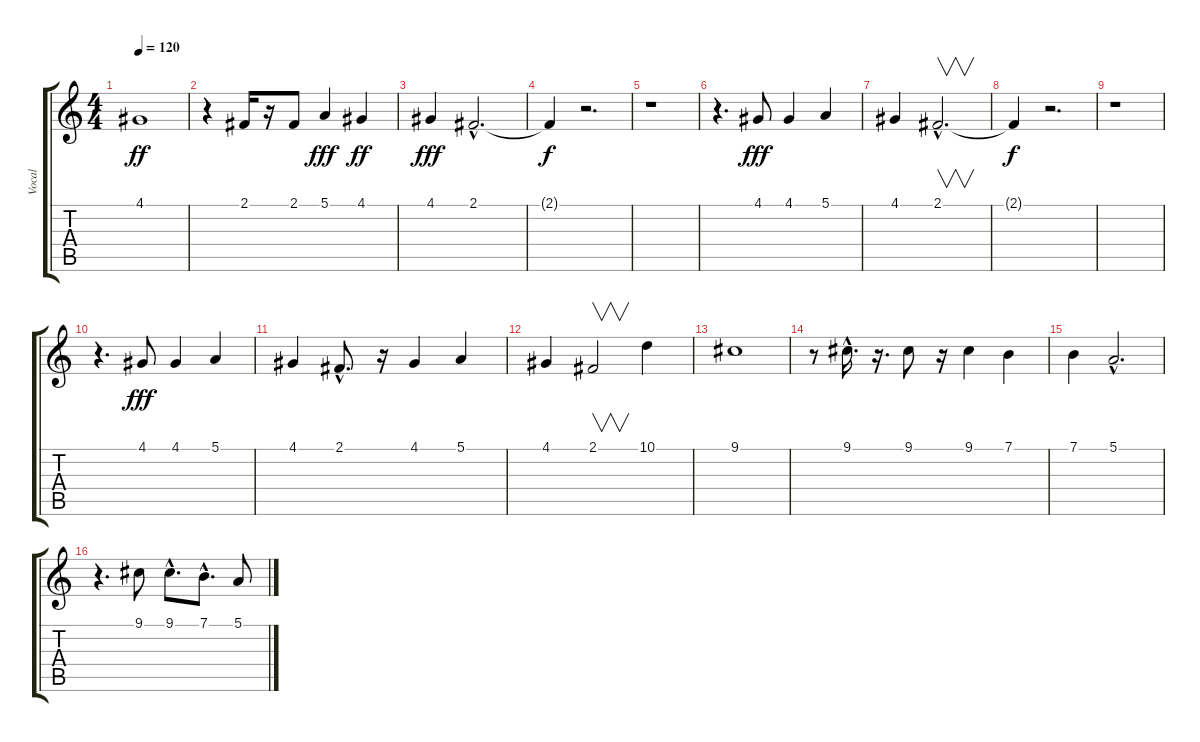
\track ("Vocal" "Vocal") {instrument cello}
\staff {score tabs}
\tuning (E4 B3 G3 D3 A2 E2) {hide}
\ts (4 4)
\tempo 120
\clef g2
\ks c
4.1.1{dy ff} |
r.4 2.1.16 r.16 2.1.8 5.1.4{dy fff} 4.1.4{dy ff} |
4.1.4{dy fff} 2.1{hac}.2{d} |
2.1{t}.4{dy f} r.2{d} |
r.1 |
r.4{d} 4.1.8{dy fff} 4.1.4 5.1.4 |
4.1.4 2.1{hac}.2{v d} |
2.1{t}.4{dy f} r.2{d} |
r.1 |
r.4{d} 4.1.8{dy fff} 4.1.4 5.1.4 |
4.1.4 2.1{hac}.8{d} r.16 4.1.4 5.1.4 |
4.1.4 2.1.2{v} 10.1.4 |
9.1.1 |
r.8 9.1{hac}.16{d} r.16{d} 9.1.8 r.16 9.1.4 7.1.4 |
7.1.4 5.1{hac}.2{d} |
r.4{d} 9.1.8 9.1{hac}.8{d} 7.1{hac}.8{d} 5.1.8
